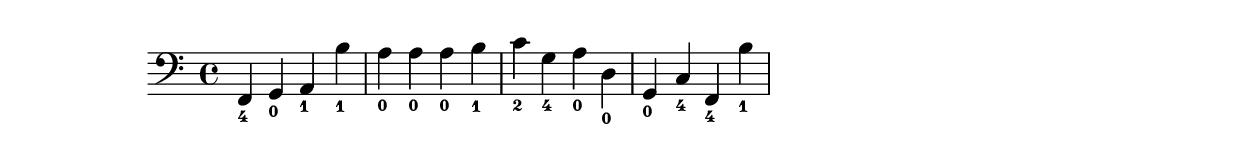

        \version "2.24.0"
        \relative c, {
        \clef bass
        \key c \major
          f4-\markup { \finger 4 }
  g4-\markup { \finger 0 }
  a4-\markup { \finger 1 }
  b'4-\markup { \finger 1 }
  a4-\markup { \finger 0 }
  a4-\markup { \finger 0 }
  a4-\markup { \finger 0 }
  b4-\markup { \finger 1 }
  c4-\markup { \finger 2 }
  g4-\markup { \finger 4 }
  a4-\markup { \finger 0 }
  d,4-\markup { \finger 0 }
  g,4-\markup { \finger 0 }
  c4-\markup { \finger 4 }
  f,4-\markup { \finger 4 }
  b'4-\markup { \finger 1 }
}
